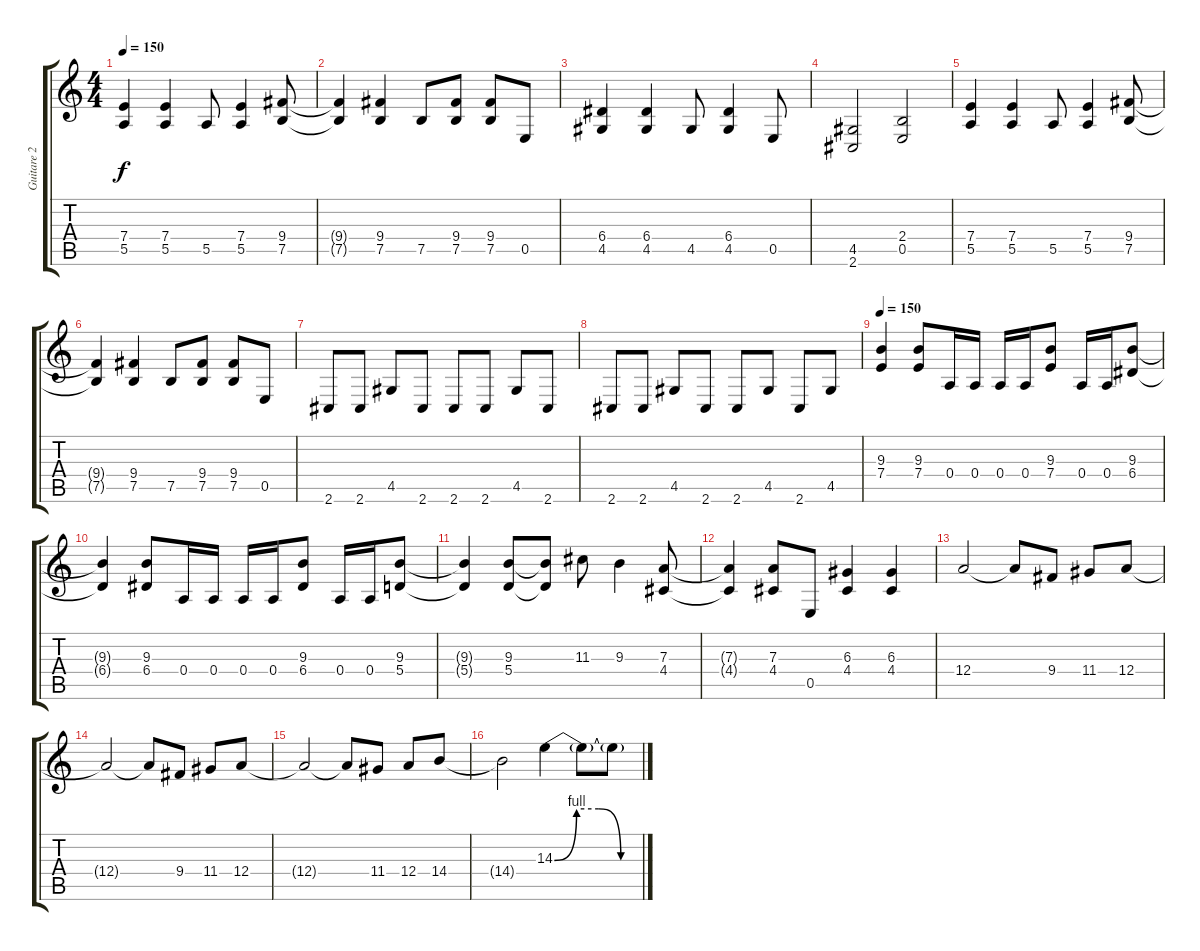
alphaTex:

\track ("Guitare 2" "Guitare 2") {instrument distortionguitar}
\staff {score tabs}
\tuning (B3 Gb3 D3 A2 E2 B1) {hide}
\ts (4 4)
\tempo 150
\clef g2
\ks c
(7.4 5.5).4{dy f} (7.4 5.5).4 5.5.8 (7.4 5.5).4 (9.4 7.5).8 |
(9.4{t} 7.5{t}).4 (9.4 7.5).4 7.5.8 (9.4 7.5).8 (9.4 7.5).8 0.5.8 |
(6.4 4.5).4 (6.4 4.5).4 4.5.8 (6.4 4.5).4 0.5.8 |
(4.5 2.6).2 (2.4 0.5).2 |
(7.4 5.5).4 (7.4 5.5).4 5.5.8 (7.4 5.5).4 (9.4 7.5).8 |
(9.4{t} 7.5{t}).4 (9.4 7.5).4 7.5.8 (9.4 7.5).8 (9.4 7.5).8 0.5.8 |
2.6.8 2.6.8 4.5.8 2.6.8 2.6.8 2.6.8 4.5.8 2.6.8 |
2.6.8 2.6.8 4.5.8 2.6.8 2.6.8 4.5.8 2.6.8 4.5.8 |
\tempo 150
(9.3 7.4).4 (9.3 7.4).8 0.4.16 0.4.16 0.4.16 0.4.16 (9.3 7.4).8 0.4.16 0.4.16 (9.3 6.4).8 |
(9.3{t} 6.4{t}).4 (9.3 6.4).8 0.4.16 0.4.16 0.4.16 0.4.16 (9.3 6.4).8 0.4.16 0.4.16 (9.3 5.4).8 |
(9.3{t} 5.4{t}).4 (9.3 5.4).8 (9.3{t} 5.4{t}).8 11.3.8 9.3.4 (7.3 4.4).8 |
(7.3{t} 4.4{t}).4 (7.3 4.4).8 0.5.8 (6.3 4.4).4 (6.3 4.4).4 |
12.4.2 12.4{t}.8 9.4.8 11.4.8 12.4.8 |
12.4{t}.2 12.4{t}.8 9.4.8 11.4.8 12.4.8 |
12.4{t}.2 12.4{t}.8 11.4.8 12.4.8 14.4.8 |
14.4{t}.2 14.3{be (custom 0 0 15 4 30 4 45 0 60 0)}.4 14.3{t}.8 14.3{t}.8
